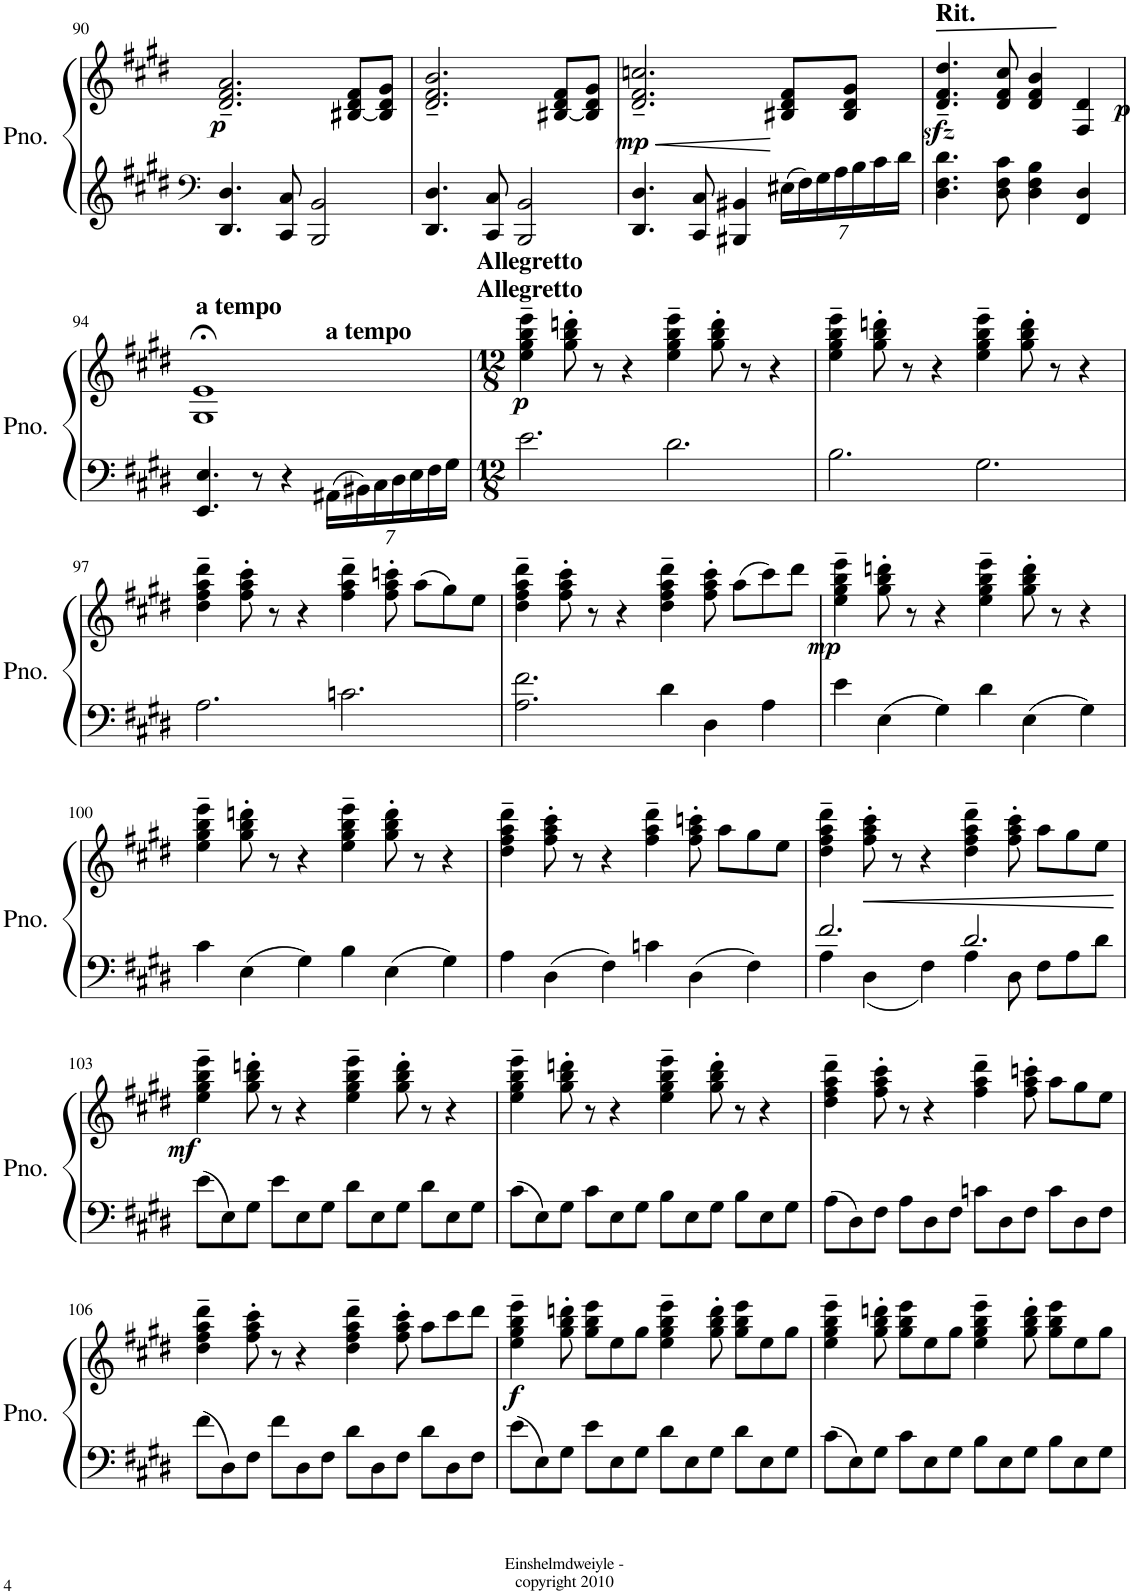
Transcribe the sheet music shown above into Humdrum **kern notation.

**kern	**kern	**dynam
*part1	*part1	*part1
*staff2	*staff1	*staff1/2
*I"Piano	*	*
*I'Pno.	*	*
!!LO:PB:g=z
*clefF4	*clefG2	*
*k[f#c#g#d#]	*k[f#c#g#d#]	*
*M4/4	*M4/4	*
=90	=90	=90
!	!	!LO:DY:b
4.DD#/ 4.D#/	2.d#/~ 2.f#/~ 2.a/~	p
8CC#/ 8C#/	.	.
2BBB/ 2BB/	.	.
.	[8B#X/ 8d#/ 8f#/L	.
.	8B#/] 8d#/ 8g#/J	.
=91	=91	=91
4.DD#/ 4.D#/	2.d#/~ 2.f#/~ 2.b/~	.
8CC#/ 8C#/	.	.
2BBB/ 2BB/	.	.
.	[8B#X/ 8d#/ 8f#/L	.
.	8B#/] 8d#/ 8g#/J	.
=92	=92	=92
!	!	!LO:HP:b
!	!	!LO:DY:n=1:b
4.DD#/ 4.D#/	2.d#/~ 2.f#/~ 2.ccn/~	< mp
8CC#/ 8C#/	.	.
4BBB#X/ 4BB#X/	.	.
*Xbrackettup	*	*
28E#X\LL	8B#X/ 8d#/ 8f#/L	.
28F#\	.	.
28G#\	.	.
28A\	.	.
.	8B#/ 8d#/ 8g#/J	.
28B\	.	.
28c#\	.	.
28d#\JJ	.	.
=93	=93	=93
!	!LO:TX:a:B:t=Rit.	!
4.D#\ 4.F#\ 4.d#\	4.d#/zz<~ 4.f#/zz<~ 4.dd#/zz<~	.
8D#\ 8F#\ 8c#\	8d#/ 8f#/ 8cc#/	.
4D#\ 4F#\ 4B\	4d#/ 4f#/ 4b/	.
!	!	!LO:DY:b
4FF#/ 4D#/	4F#/ 4d#/	p
!!LO:LB:g=z
=94	=94	=94
!	!LO:TX:a:B:t=a tempo	!
*	*^	*
4.EE/ 4.E/	1G#;< 1e;<	2.ryy	.
8r	.	.	.
4r	.	.	.
!	!	!LO:TX:a:B:t=a tempo	!
28AA#X\LL	.	4ryy	.
28BB#X\	.	.	.
28C#\	.	.	.
28D#\	.	.	.
28E\	.	.	.
28F#\	.	.	.
28G#\JJ	.	.	.
*	*v	*v	*
=95	=95	=95
*M12/8	*M12/8	*
*	*^	*
!	!LO:TX:a:B:t=Allegretto	!	!
!	!LO:TX:a:B:t=Allegretto	!	!
!	!	!	!LO:DY:b
*	*v	*v	*
2.e\	4ee\~ 4gg#\~ 4bb\~ 4eee\~	p
.	8gg#\' 8bb\' 8dddn\'	.
.	8r	.
.	4r	.
2.d#\	4ee\~ 4gg#\~ 4bb\~ 4eee\~	.
.	8gg#\' 8bb\' 8ddd\'	.
.	8r	.
.	4r	.
=96	=96	=96
2.B\	4ee\~ 4gg#\~ 4bb\~ 4eee\~	.
.	8gg#\' 8bb\' 8dddn\'	.
.	8r	.
.	4r	.
2.G#\	4ee\~ 4gg#\~ 4bb\~ 4eee\~	.
.	8gg#\' 8bb\' 8ddd\'	.
.	8r	.
.	4r	.
!!LO:LB:g=z
=97	=97	=97
2.A\	4dd#\~ 4ff#\~ 4aa\~ 4ddd#\~	.
.	8ff#\' 8aa\' 8ccc#\'	.
.	8r	.
.	4r	.
2.cn\	4ff#\~ 4aa\~ 4ddd#\~	.
.	8ff#\' 8aa\' 8cccn\'	.
.	(8aa\L	.
.	8gg#\)	.
.	8ee\J	.
=98	=98	=98
2.A\ 2.f#\	4dd#\~ 4ff#\~ 4aa\~ 4ddd#\~	.
.	8ff#\' 8aa\' 8ccc#\'	.
.	8r	.
.	4r	.
4d#\	4dd#\~ 4ff#\~ 4aa\~ 4ddd#\~	.
4D#\	8ff#\' 8aa\' 8ccc#\'	.
.	(8aa\L	.
4A\	8ccc#\)	.
.	8ddd#\J	.
=99	=99	=99
!	!	!LO:DY:b
4e\	4ee\~ 4gg#\~ 4bb\~ 4eee\~	mp
4E\	8gg#\' 8bb\' 8dddn\'	.
.	8r	.
4G#\	4r	.
4d#\	4ee\~ 4gg#\~ 4bb\~ 4eee\~	.
4E\	8gg#\' 8bb\' 8ddd\'	.
.	8r	.
4G#\	4r	.
!!LO:LB:g=z
=100	=100	=100
4c#\	4ee\~ 4gg#\~ 4bb\~ 4eee\~	.
4E\	8gg#\' 8bb\' 8dddn\'	.
.	8r	.
4G#\	4r	.
4B\	4ee\~ 4gg#\~ 4bb\~ 4eee\~	.
4E\	8gg#\' 8bb\' 8ddd\'	.
.	8r	.
4G#\	4r	.
=101	=101	=101
4A\	4dd#\~ 4ff#\~ 4aa\~ 4ddd#\~	.
4D#\	8ff#\' 8aa\' 8ccc#\'	.
.	8r	.
4F#\	4r	.
4cn\	4ff#\~ 4aa\~ 4ddd#\~	.
4D#\	8ff#\' 8aa\' 8cccn\'	.
.	8aa\L	.
4F#\	8gg#\	.
.	8ee\J	.
=102	=102	=102
*^	*	*
2.f#/	4A\	4dd#\~ 4ff#\~ 4aa\~ 4ddd#\~	.
.	4D#\	8ff#\' 8aa\' 8ccc#\'	.
.	.	8r	.
.	4F#\	4r	.
2.d#/	4A\	4dd#\~ 4ff#\~ 4aa\~ 4ddd#\~	.
.	8D#\	8ff#\' 8aa\' 8ccc#\'	.
.	8F#\L	8aa\L	.
.	8A\	8gg#\	.
.	8d#\J	8ee\J	.
*v	*v	*	*
.	.	[
!!LO:LB:g=z
=103	=103	=103
!	!	!LO:DY:b
8e\L	4ee\~ 4gg#\~ 4bb\~ 4eee\~	mf
8E\	.	.
8G#\J	8gg#\' 8bb\' 8dddn\'	.
8e\L	8r	.
8E\	4r	.
8G#\J	.	.
8d#\L	4ee\~ 4gg#\~ 4bb\~ 4eee\~	.
8E\	.	.
8G#\J	8gg#\' 8bb\' 8ddd\'	.
8d#\L	8r	.
8E\	4r	.
8G#\J	.	.
=104	=104	=104
8c#\L	4ee\~ 4gg#\~ 4bb\~ 4eee\~	.
8E\	.	.
8G#\J	8gg#\' 8bb\' 8dddn\'	.
8c#\L	8r	.
8E\	4r	.
8G#\J	.	.
8B\L	4ee\~ 4gg#\~ 4bb\~ 4eee\~	.
8E\	.	.
8G#\J	8gg#\' 8bb\' 8ddd\'	.
8B\L	8r	.
8E\	4r	.
8G#\J	.	.
=105	=105	=105
8A\L	4dd#\~ 4ff#\~ 4aa\~ 4ddd#\~	.
8D#\	.	.
8F#\J	8ff#\' 8aa\' 8ccc#\'	.
8A\L	8r	.
8D#\	4r	.
8F#\J	.	.
8cn\L	4ff#\~ 4aa\~ 4ddd#\~	.
8D#\	.	.
8F#\J	8ff#\' 8aa\' 8cccn\'	.
8c\L	8aa\L	.
8D#\	8gg#\	.
8F#\J	8ee\J	.
!!LO:LB:g=z
=106	=106	=106
8f#\L	4dd#\~ 4ff#\~ 4aa\~ 4ddd#\~	.
8D#\	.	.
8F#\J	8ff#\' 8aa\' 8ccc#\'	.
8f#\L	8r	.
8D#\	4r	.
8F#\J	.	.
8d#\L	4dd#\~ 4ff#\~ 4aa\~ 4ddd#\~	.
8D#\	.	.
8F#\J	8ff#\' 8aa\' 8ccc#\'	.
8d#\L	8aa\L	.
8D#\	8ccc#\	.
8F#\J	8ddd#\J	.
=107	=107	=107
!	!	!LO:DY:b
8e\L	4ee\~ 4gg#\~ 4bb\~ 4eee\~	f
8E\	.	.
8G#\J	8gg#\' 8bb\' 8dddn\'	.
8e\L	8gg#\ 8bb\ 8eee\L	.
8E\	8ee\	.
8G#\J	8gg#\J	.
8d#\L	4ee\~ 4gg#\~ 4bb\~ 4eee\~	.
8E\	.	.
8G#\J	8gg#\' 8bb\' 8ddd\'	.
8d#\L	8gg#\ 8bb\ 8eee\L	.
8E\	8ee\	.
8G#\J	8gg#\J	.
=108	=108	=108
8c#\L	4ee\~ 4gg#\~ 4bb\~ 4eee\~	.
8E\	.	.
8G#\J	8gg#\' 8bb\' 8dddn\'	.
8c#\L	8gg#\ 8bb\ 8eee\L	.
8E\	8ee\	.
8G#\J	8gg#\J	.
8B\L	4ee\~ 4gg#\~ 4bb\~ 4eee\~	.
8E\	.	.
8G#\J	8gg#\' 8bb\' 8ddd\'	.
8B\L	8gg#\ 8bb\ 8eee\L	.
8E\	8ee\	.
8G#\J	8gg#\J	.
=	=	=
*-	*-	*-
